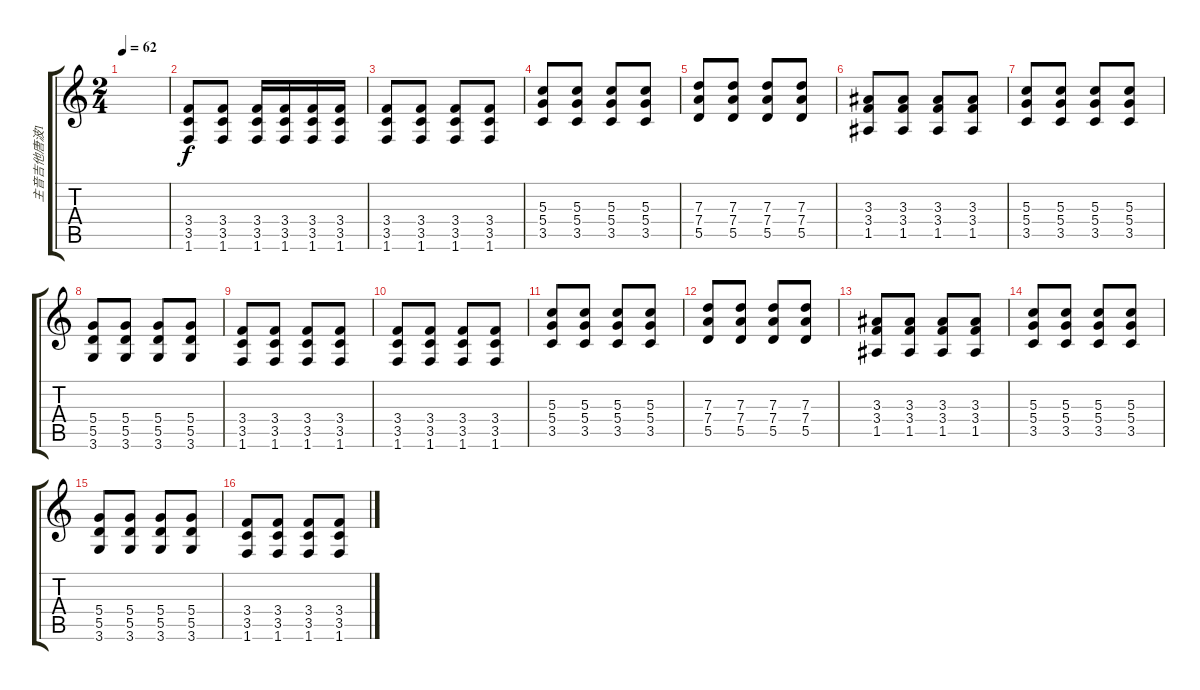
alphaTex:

\track ("主音吉他唐波1" "主音吉他唐波1") {instrument distortionguitar}
\staff {score tabs}
\tuning (E4 B3 G3 D3 A2 E2) {hide}
\ts (2 4)
\tempo 62
\clef g2
\ks c
|
(3.4 3.5 1.6).8 (3.4 3.5 1.6).8 (3.4 3.5 1.6).16 (3.4 3.5 1.6).16 (3.4 3.5 1.6).16 (3.4 3.5 1.6).16 |
(3.4 3.5 1.6).8 (3.4 3.5 1.6).8 (3.4 3.5 1.6).8 (3.4 3.5 1.6).8 |
(5.3 5.4 3.5).8 (5.3 5.4 3.5).8 (5.3 5.4 3.5).8 (5.3 5.4 3.5).8 |
(7.3 7.4 5.5).8 (7.3 7.4 5.5).8 (7.3 7.4 5.5).8 (7.3 7.4 5.5).8 |
(3.3 3.4 1.5).8 (3.3 3.4 1.5).8 (3.3 3.4 1.5).8 (3.3 3.4 1.5).8 |
(5.3 5.4 3.5).8 (5.3 5.4 3.5).8 (5.3 5.4 3.5).8 (5.3 5.4 3.5).8 |
(5.4 5.5 3.6).8 (5.4 5.5 3.6).8 (5.4 5.5 3.6).8 (5.4 5.5 3.6).8 |
(3.4 3.5 1.6).8 (3.4 3.5 1.6).8 (3.4 3.5 1.6).8 (3.4 3.5 1.6).8 |
(3.4 3.5 1.6).8 (3.4 3.5 1.6).8 (3.4 3.5 1.6).8 (3.4 3.5 1.6).8 |
(5.3 5.4 3.5).8 (5.3 5.4 3.5).8 (5.3 5.4 3.5).8 (5.3 5.4 3.5).8 |
(7.3 7.4 5.5).8 (7.3 7.4 5.5).8 (7.3 7.4 5.5).8 (7.3 7.4 5.5).8 |
(3.3 3.4 1.5).8 (3.3 3.4 1.5).8 (3.3 3.4 1.5).8 (3.3 3.4 1.5).8 |
(5.3 5.4 3.5).8 (5.3 5.4 3.5).8 (5.3 5.4 3.5).8 (5.3 5.4 3.5).8 |
(5.4 5.5 3.6).8 (5.4 5.5 3.6).8 (5.4 5.5 3.6).8 (5.4 5.5 3.6).8 |
(3.4 3.5 1.6).8 (3.4 3.5 1.6).8 (3.4 3.5 1.6).8 (3.4 3.5 1.6).8
